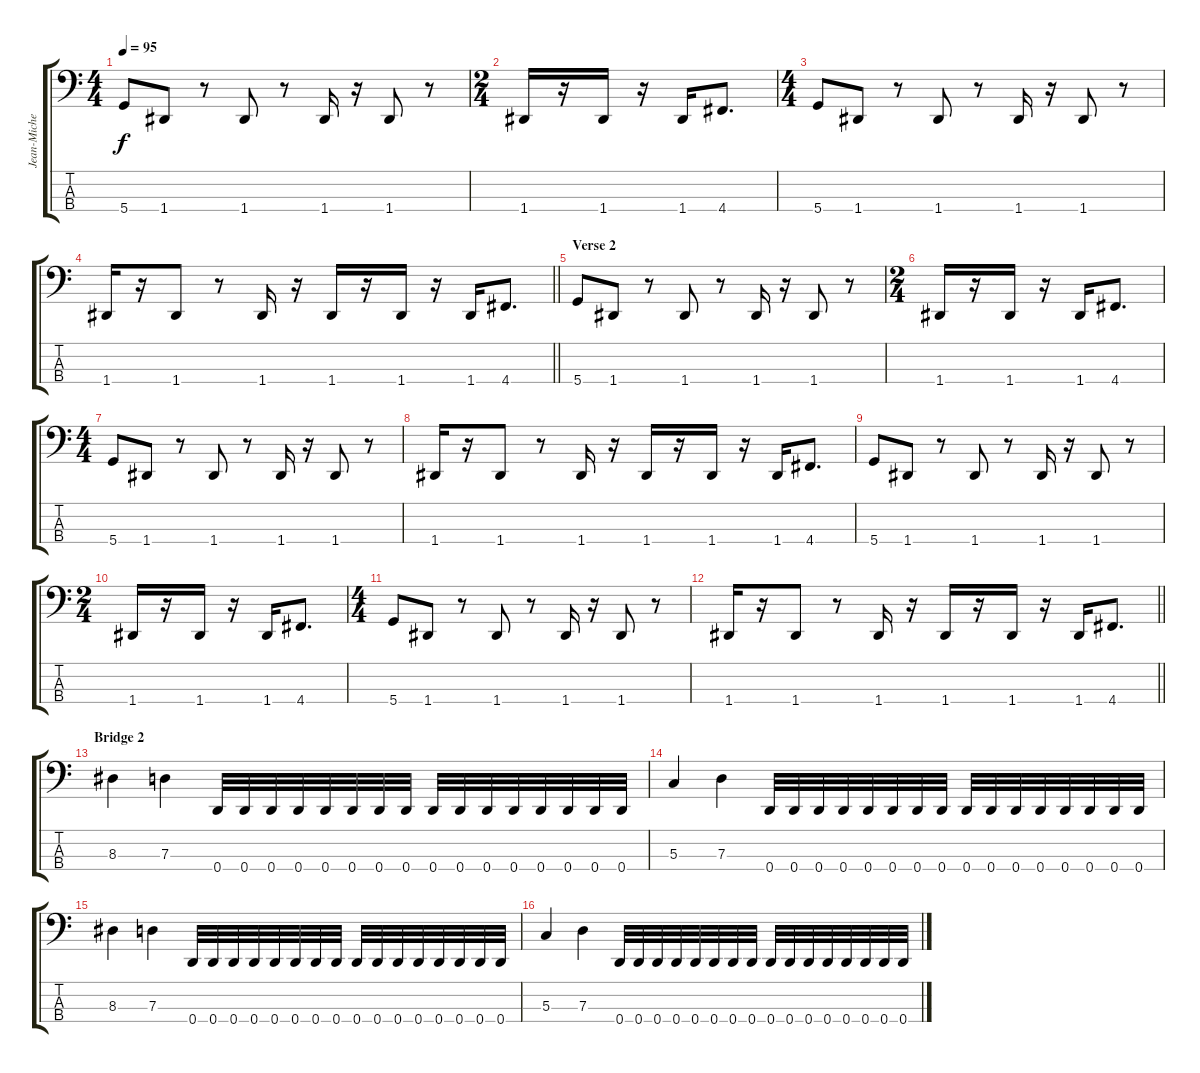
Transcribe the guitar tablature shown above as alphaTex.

\track ("Jean-Michel" "Jean-Miche") {instrument electricbasspick}
\staff {score tabs}
\tuning (F2 C2 G1 D1) {hide}
\ts (4 4)
\tempo 95
\clef f4
\ks c
5.4.8{dy f} 1.4.8 r.8 1.4.8 r.8 1.4.16 r.16 1.4.8 r.8 |
\ts (2 4)
1.4.16 r.16 1.4.16 r.16 1.4.16 4.4.8{d} |
\ts (4 4)
5.4.8 1.4.8 r.8 1.4.8 r.8 1.4.16 r.16 1.4.8 r.8 |
\barLineRight lightlight
1.4.16 r.16 1.4.8 r.8 1.4.16 r.16 1.4.16 r.16 1.4.16 r.16 1.4.16 4.4.8{d} |
\section ("" "Verse 2")
5.4.8 1.4.8 r.8 1.4.8 r.8 1.4.16 r.16 1.4.8 r.8 |
\ts (2 4)
1.4.16 r.16 1.4.16 r.16 1.4.16 4.4.8{d} |
\ts (4 4)
5.4.8 1.4.8 r.8 1.4.8 r.8 1.4.16 r.16 1.4.8 r.8 |
1.4.16 r.16 1.4.8 r.8 1.4.16 r.16 1.4.16 r.16 1.4.16 r.16 1.4.16 4.4.8{d} |
5.4.8 1.4.8 r.8 1.4.8 r.8 1.4.16 r.16 1.4.8 r.8 |
\ts (2 4)
1.4.16 r.16 1.4.16 r.16 1.4.16 4.4.8{d} |
\ts (4 4)
5.4.8 1.4.8 r.8 1.4.8 r.8 1.4.16 r.16 1.4.8 r.8 |
\barLineRight lightlight
1.4.16 r.16 1.4.8 r.8 1.4.16 r.16 1.4.16 r.16 1.4.16 r.16 1.4.16 4.4.8{d} |
\section ("" "Bridge 2")
8.3.4 7.3.4 0.4.32 0.4.32 0.4.32 0.4.32 0.4.32 0.4.32 0.4.32 0.4.32 0.4.32 0.4.32 0.4.32 0.4.32 0.4.32 0.4.32 0.4.32 0.4.32 |
5.3.4 7.3.4 0.4.32 0.4.32 0.4.32 0.4.32 0.4.32 0.4.32 0.4.32 0.4.32 0.4.32 0.4.32 0.4.32 0.4.32 0.4.32 0.4.32 0.4.32 0.4.32 |
8.3.4 7.3.4 0.4.32 0.4.32 0.4.32 0.4.32 0.4.32 0.4.32 0.4.32 0.4.32 0.4.32 0.4.32 0.4.32 0.4.32 0.4.32 0.4.32 0.4.32 0.4.32 |
5.3.4 7.3.4 0.4.32 0.4.32 0.4.32 0.4.32 0.4.32 0.4.32 0.4.32 0.4.32 0.4.32 0.4.32 0.4.32 0.4.32 0.4.32 0.4.32 0.4.32 0.4.32
